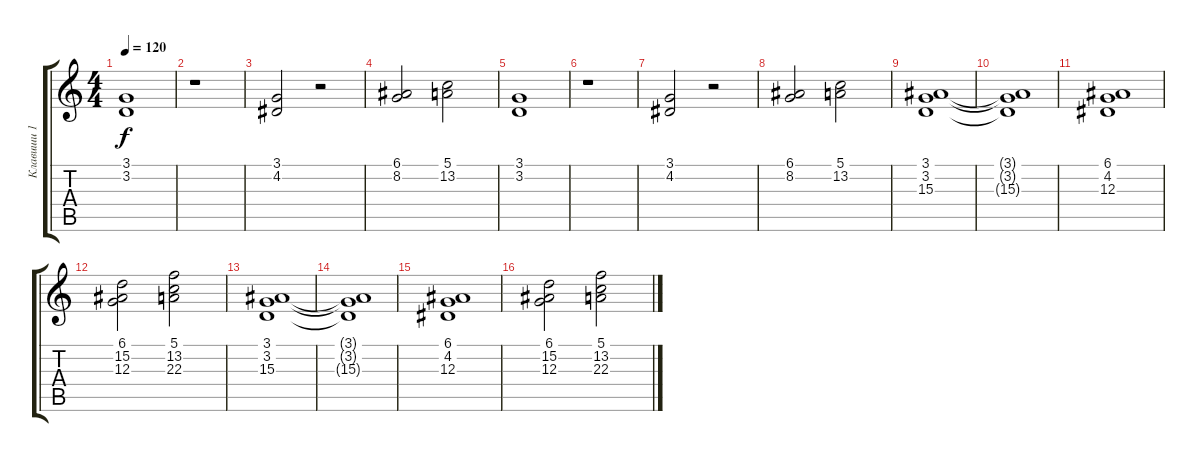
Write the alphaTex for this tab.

\track ("Клавиши 1" "Клавиши 1") {instrument choiraahs}
\staff {score tabs}
\tuning (E4 B3 G3 D3 A2 E2) {hide}
\ts (4 4)
\tempo 120
\clef g2
\ks c
(3.1 3.2).1{dy f} |
r.1 |
(3.1 4.2).2 r.2 |
(6.1 8.2).2 (5.1 13.2).2 |
(3.1 3.2).1 |
r.1 |
(3.1 4.2).2 r.2 |
(6.1 8.2).2 (5.1 13.2).2 |
(3.1 3.2 15.3).1 |
(3.1{t} 3.2{t} 15.3{t}).1 |
(6.1 4.2 12.3).1 |
(6.1 15.2 12.3).2 (5.1 13.2 22.3).2 |
(3.1 3.2 15.3).1 |
(3.1{t} 3.2{t} 15.3{t}).1 |
(6.1 4.2 12.3).1 |
(6.1 15.2 12.3).2 (5.1 13.2 22.3).2
